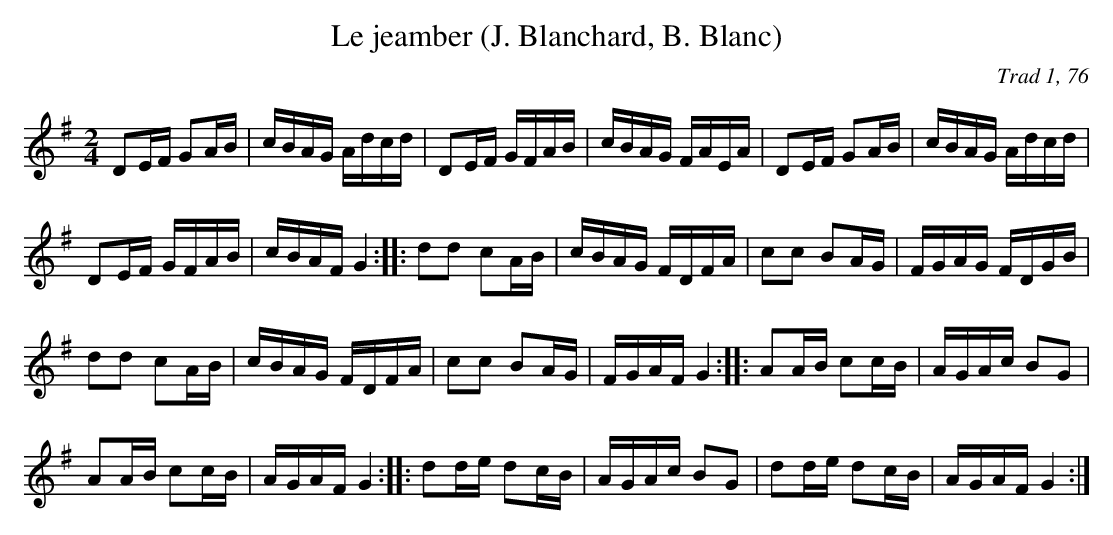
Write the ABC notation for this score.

X:1
T:Le jeamber (J. Blanchard, B. Blanc)
C:Trad 1, 76
M:2/4
L:1/16
K:G
D2EF G2AB|cBAG Adcd|D2EF GFAB|\
cBAG FAEA|D2EF G2AB|cBAG Adcd|
D2EF GFAB|cBAF G4:|\
|:d2d2 c2AB|cBAG FDFA|c2c2 B2AG|FGAG FDGB|
d2d2 c2AB|cBAG FDFA|c2c2 B2AG|FGAF G4:|\
|:A2AB c2cB|AGAc B2G2|
A2AB c2cB|AGAF G4:|\
|:d2de d2cB|AGAc B2G2|d2de d2cB|AGAF G4:|
